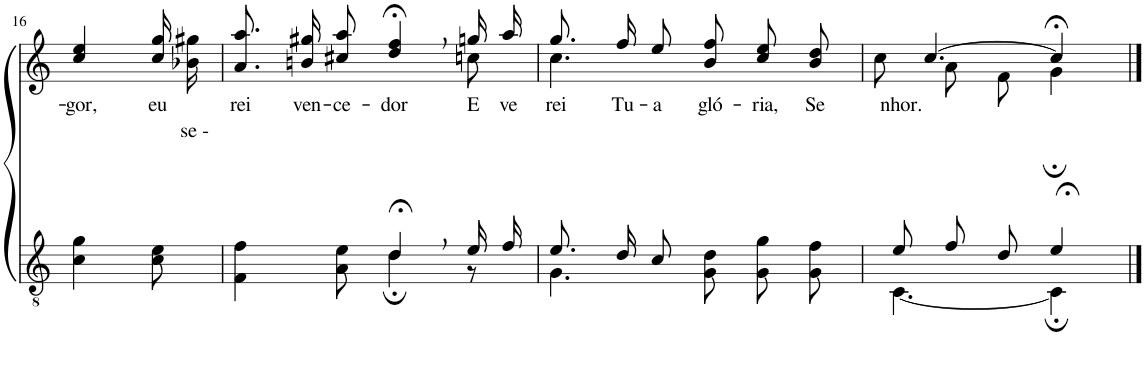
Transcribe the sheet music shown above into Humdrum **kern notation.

**kern	**kern	**text
*part2	*part1	*part1
*staff2	*staff1	*staff1
*I"Parte III e IV	*I"Parte I e II	*
!!LO:PB:g=z
*clefGv2	*clefG2	*
*Trd4c7	*Trd4c7	*
*k[]	*k[]	*
*M6/8	*M6/8	*
=16	=16	=16
!	!	!LO:LY:b
4c\ 4g\	4cc/ 4ee/	-gor,
!	!	!LO:LY:b
8c\ 8e\	16cc\ 16gg\LL	eu
!	!LO:TX:b:t=se -	!
.	16b-X\ 16gg#X\JJ	.
=17	=17	=17
*^	*	*
!	!	!	!LO:LY:b
*	*	*^	*
4F\ 4f\	4.ryy	8.a\ 8.aa\L	8ryy	-rei
!	!	!	!	!LO:LY:b
*	*	*v	*v	*
.	.	16bn\ 16gg#X\K	ven-
!	!	!	!LO:LY:b
8A\ 8e\	.	8cc#X\ 8aa\J	-ce-
!	!	!	!LO:LY:b
4d;<,/	4d;\	4dd/;<, 4ff/;<,	-dor
*	*	*^	*
!	!	!	!	!LO:LY:b
16e/LL	8r	16ggn/LL	8ccn\	E
!	!	!	!	!LO:LY:b
16f/JJ	.	16aa/JJ	.	ve-
=18	=18	=18	=18	=18
!	!	!	!	!LO:LY:b
8.e/L	4.G\	8.gg/L	4.cc\	-rei
!	!	!	!	!LO:LY:b
16d/K	.	16ff/K	.	Tu-
!	!	!	!	!LO:LY:b
8c/J	.	8ee/J	.	-a
!	!	!	!	!LO:LY:b
4.ryy	8G\ 8d\L	8b\ 8ff\L	4.ryy	gló-
!	!	!	!	!LO:LY:b
.	8G\ 8g\	8cc\ 8ee\	.	-ria,
!	!	!	!	!LO:LY:b
.	8G\ 8f\J	8b\ 8dd\J	.	Se-
=19	=19	=19	=19	=19
!	!	!	!	!LO:LY:b
8e/L	[4.C\	[4.cc/	8cc\L	-nhor.
8f/	.	.	8a\	.
8d/J	.	.	8f\J	.
4e;</	4C;\]	4cc;</]	4g;\	.
*v	*v	*	*	*
*	*v	*v	*
==	==	==
*-	*-	*-
